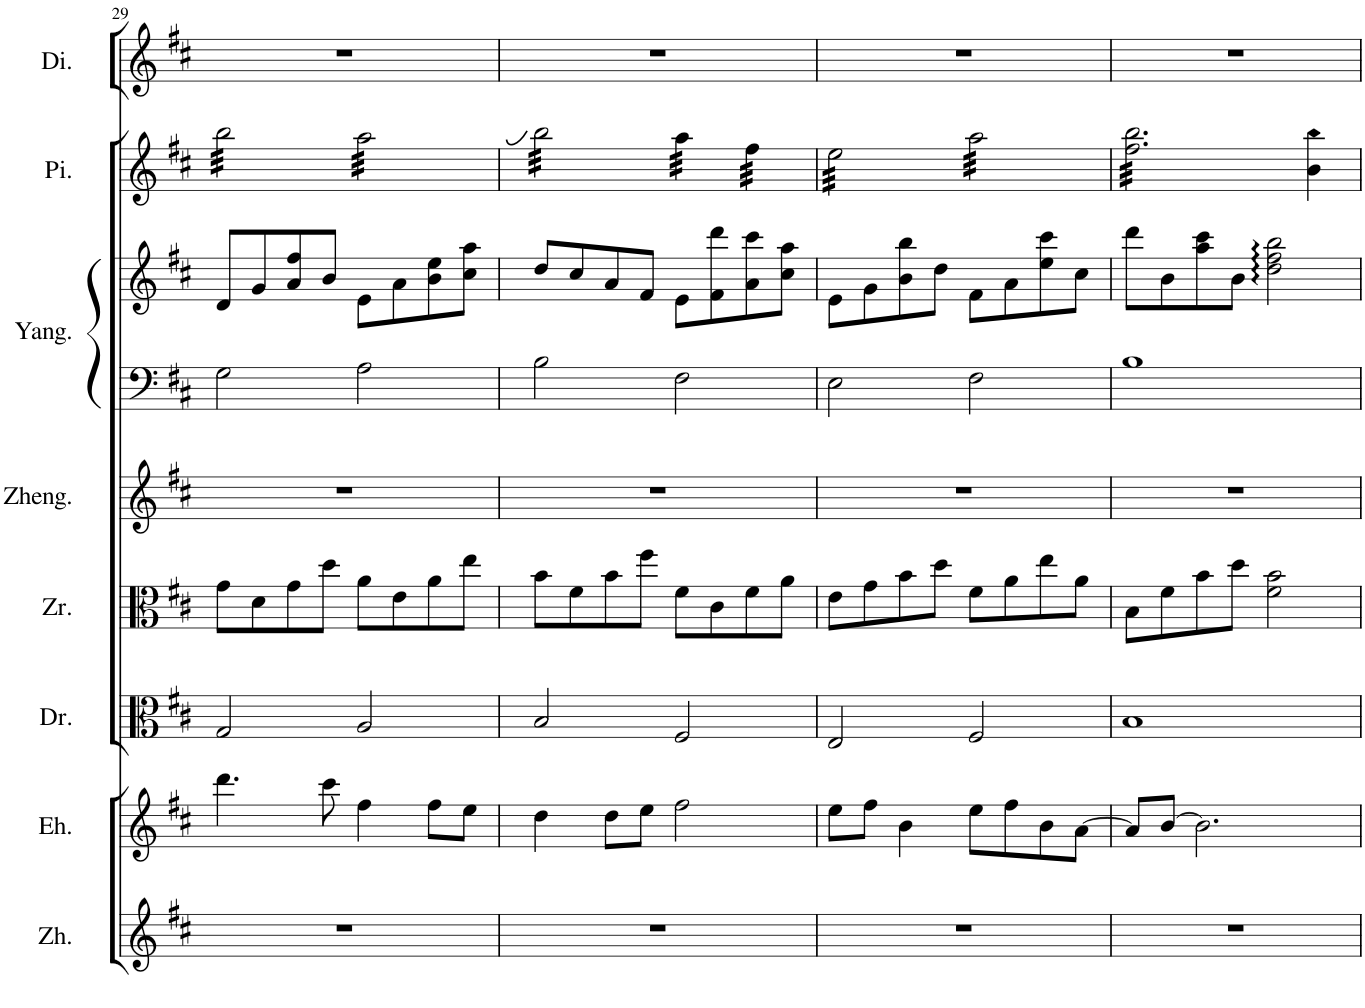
**kern	**kern	**kern	**kern	**kern	**kern	**kern	**kern	**kern
*part8	*part7	*part6	*part5	*part4	*part3	*part3	*part2	*part1
*staff9	*staff8	*staff7	*staff6	*staff5	*staff4	*staff3	*staff2	*staff1
*I"中胡	*I"二胡	*I"大阮	*I"中阮	*I"古筝	*I"扬琴	*	*I"琵琶	*I"笛箫
!!LO:PB:g=z
*clefG2	*clefG2	*clefC3	*clefC3	*clefG2	*clefF4	*clefG2	*clefG2	*clefG2
*	*	*Trd7c12	*	*	*	*	*	*Trd-7c-12
*k[f#c#]	*k[f#c#]	*k[f#c#]	*k[f#c#]	*k[f#c#]	*k[f#c#]	*k[f#c#]	*k[f#c#]	*k[f#c#]
*M4/4	*M4/4	*M4/4	*M4/4	*M4/4	*M4/4	*M4/4	*M4/4	*M4/4
=29	=29	=29	=29	=29	=29	=29	=29	=29
*	*	*	*	*	*	*	*tremolo	*
1r	4.ddd\	2G/	8g\L	1r	2G\	8d/L	32bb\LLL	1r
.	.	.	.	.	.	.	32bb\	.
.	.	.	.	.	.	.	32bb\	.
.	.	.	.	.	.	.	32bb\	.
.	.	.	8d\	.	.	8g/	32bb\	.
.	.	.	.	.	.	.	32bb\	.
.	.	.	.	.	.	.	32bb\	.
.	.	.	.	.	.	.	32bb\	.
.	.	.	8g\	.	.	8a/ 8ff#/	32bb\	.
.	.	.	.	.	.	.	32bb\	.
.	.	.	.	.	.	.	32bb\	.
.	.	.	.	.	.	.	32bb\	.
.	8ccc#\	.	8dd\J	.	.	8b/J	32bb\	.
.	.	.	.	.	.	.	32bb\	.
.	.	.	.	.	.	.	32bb\	.
.	.	.	.	.	.	.	32bb\JJJ	.
.	4ff#\	2A/	8a\L	.	2A\	8e\L	32aa\LLL	.
.	.	.	.	.	.	.	32aa\	.
.	.	.	.	.	.	.	32aa\	.
.	.	.	.	.	.	.	32aa\	.
.	.	.	8e\	.	.	8a\	32aa\	.
.	.	.	.	.	.	.	32aa\	.
.	.	.	.	.	.	.	32aa\	.
.	.	.	.	.	.	.	32aa\	.
.	8ff#\L	.	8a\	.	.	8b\ 8ee\	32aa\	.
.	.	.	.	.	.	.	32aa\	.
.	.	.	.	.	.	.	32aa\	.
.	.	.	.	.	.	.	32aa\	.
.	8ee\J	.	8ee\J	.	.	8cc#\ 8aa\J	32aa\	.
.	.	.	.	.	.	.	32aa\	.
.	.	.	.	.	.	.	32aa\	.
.	.	.	.	.	.	.	32aa\JJJ	.
=30	=30	=30	=30	=30	=30	=30	=30	=30
1r	4dd\	2B/	8b\L	1r	2B\	8dd/L	32bb\LLL	1r
.	.	.	.	.	.	.	32bb\	.
.	.	.	.	.	.	.	32bb\	.
.	.	.	.	.	.	.	32bb\	.
.	.	.	8f#\	.	.	8cc#/	32bb\	.
.	.	.	.	.	.	.	32bb\	.
.	.	.	.	.	.	.	32bb\	.
.	.	.	.	.	.	.	32bb\	.
.	8dd\L	.	8b\	.	.	8a/	32bb\	.
.	.	.	.	.	.	.	32bb\	.
.	.	.	.	.	.	.	32bb\	.
.	.	.	.	.	.	.	32bb\	.
.	8ee\J	.	8ff#\J	.	.	8f#/J	32bb\	.
.	.	.	.	.	.	.	32bb\	.
.	.	.	.	.	.	.	32bb\	.
.	.	.	.	.	.	.	32bb\JJJ	.
.	2ff#\	2F#/	8f#\L	.	2F#\	8e\L	32aa\LLL	.
.	.	.	.	.	.	.	32aa\	.
.	.	.	.	.	.	.	32aa\	.
.	.	.	.	.	.	.	32aa\	.
.	.	.	8c#\	.	.	8f#\ 8ddd\	32aa\	.
.	.	.	.	.	.	.	32aa\	.
.	.	.	.	.	.	.	32aa\	.
.	.	.	.	.	.	.	32aa\JJJ	.
.	.	.	8f#\	.	.	8a\ 8ccc#\	32ff#\LLL	.
.	.	.	.	.	.	.	32ff#\	.
.	.	.	.	.	.	.	32ff#\	.
.	.	.	.	.	.	.	32ff#\	.
.	.	.	8a\J	.	.	8cc#\ 8aa\J	32ff#\	.
.	.	.	.	.	.	.	32ff#\	.
.	.	.	.	.	.	.	32ff#\	.
.	.	.	.	.	.	.	32ff#\JJJ	.
=31	=31	=31	=31	=31	=31	=31	=31	=31
1r	8ee\L	2E/	8e\L	1r	2E\	8e\L	32ee\LLL	1r
.	.	.	.	.	.	.	32ee\	.
.	.	.	.	.	.	.	32ee\	.
.	.	.	.	.	.	.	32ee\	.
.	8ff#\J	.	8g\	.	.	8g\	32ee\	.
.	.	.	.	.	.	.	32ee\	.
.	.	.	.	.	.	.	32ee\	.
.	.	.	.	.	.	.	32ee\	.
.	4b\	.	8b\	.	.	8b\ 8bb\	32ee\	.
.	.	.	.	.	.	.	32ee\	.
.	.	.	.	.	.	.	32ee\	.
.	.	.	.	.	.	.	32ee\	.
.	.	.	8dd\J	.	.	8dd\J	32ee\	.
.	.	.	.	.	.	.	32ee\	.
.	.	.	.	.	.	.	32ee\	.
.	.	.	.	.	.	.	32ee\JJJ	.
.	8ee\L	2F#/	8f#\L	.	2F#\	8f#\L	32aa\LLL	.
.	.	.	.	.	.	.	32aa\	.
.	.	.	.	.	.	.	32aa\	.
.	.	.	.	.	.	.	32aa\	.
.	8ff#\	.	8a\	.	.	8a\	32aa\	.
.	.	.	.	.	.	.	32aa\	.
.	.	.	.	.	.	.	32aa\	.
.	.	.	.	.	.	.	32aa\	.
.	8b\	.	8ee\	.	.	8ee\ 8ccc#\	32aa\	.
.	.	.	.	.	.	.	32aa\	.
.	.	.	.	.	.	.	32aa\	.
.	.	.	.	.	.	.	32aa\	.
.	[8a\J	.	8a\J	.	.	8cc#\J	32aa\	.
.	.	.	.	.	.	.	32aa\	.
.	.	.	.	.	.	.	32aa\	.
.	.	.	.	.	.	.	32aa\JJJ	.
=32	=32	=32	=32	=32	=32	=32	=32	=32
1r	8a/L]	1B	8B\L	1r	1B	8ddd\L	32ff#\ 32bb\LLL	1r
.	.	.	.	.	.	.	32ff#\ 32bb\	.
.	.	.	.	.	.	.	32ff#\ 32bb\	.
.	.	.	.	.	.	.	32ff#\ 32bb\	.
.	[8b/J	.	8f#\	.	.	8b\	32ff#\ 32bb\	.
.	.	.	.	.	.	.	32ff#\ 32bb\	.
.	.	.	.	.	.	.	32ff#\ 32bb\	.
.	.	.	.	.	.	.	32ff#\ 32bb\	.
.	2.b\]	.	8b\	.	.	8aa\ 8ccc#\	32ff#\ 32bb\	.
.	.	.	.	.	.	.	32ff#\ 32bb\	.
.	.	.	.	.	.	.	32ff#\ 32bb\	.
.	.	.	.	.	.	.	32ff#\ 32bb\	.
.	.	.	8dd\J	.	.	8b\J	32ff#\ 32bb\	.
.	.	.	.	.	.	.	32ff#\ 32bb\	.
.	.	.	.	.	.	.	32ff#\ 32bb\	.
.	.	.	.	.	.	.	32ff#\ 32bb\	.
.	.	.	2f#\ 2b\	.	.	2dd\ 2ff#\ 2bb\	32ff#\ 32bb\	.
.	.	.	.	.	.	.	32ff#\ 32bb\	.
.	.	.	.	.	.	.	32ff#\ 32bb\	.
.	.	.	.	.	.	.	32ff#\ 32bb\	.
.	.	.	.	.	.	.	32ff#\ 32bb\	.
.	.	.	.	.	.	.	32ff#\ 32bb\	.
.	.	.	.	.	.	.	32ff#\ 32bb\	.
.	.	.	.	.	.	.	32ff#\ 32bb\JJJ	.
*	*	*	*	*	*	*	*Xtremolo	*
.	.	.	.	.	.	.	4b\ 4bb\	.
=	=	=	=	=	=	=	=	=
*-	*-	*-	*-	*-	*-	*-	*-	*-
